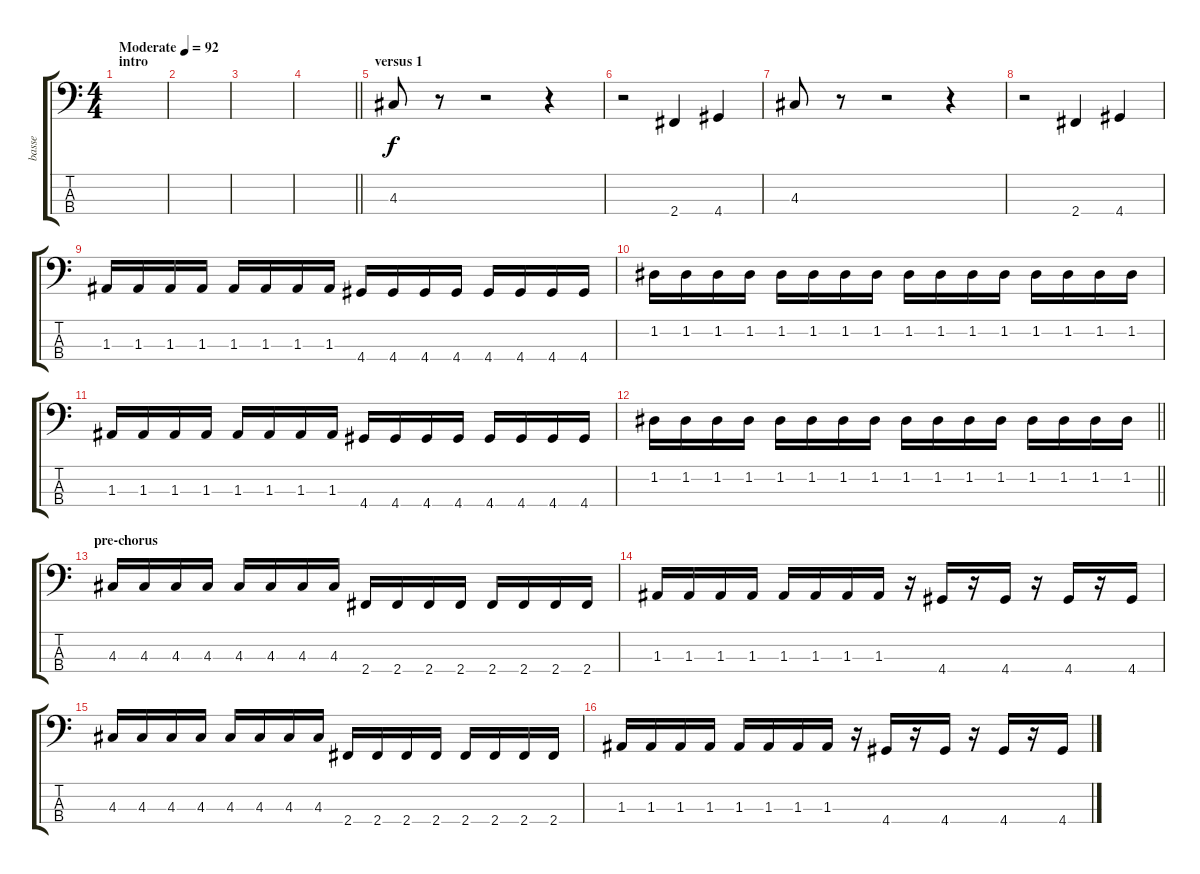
\track ("basse" "basse") {instrument electricbassfinger}
\staff {score tabs}
\tuning (G2 D2 A1 E1) {hide}
\ts (4 4)
\section ("" "intro")
\tempo (92 "Moderate")
\clef f4
\ks c
|
|
|
\barLineRight lightlight
|
\section ("" "versus 1")
4.3.8 r.8 r.2 r.4 |
r.2 2.4.4 4.4.4 |
4.3.8 r.8 r.2 r.4 |
r.2 2.4.4 4.4.4 |
1.3.16 1.3.16 1.3.16 1.3.16 1.3.16 1.3.16 1.3.16 1.3.16 4.4.16 4.4.16 4.4.16 4.4.16 4.4.16 4.4.16 4.4.16 4.4.16 |
1.2.16 1.2.16 1.2.16 1.2.16 1.2.16 1.2.16 1.2.16 1.2.16 1.2.16 1.2.16 1.2.16 1.2.16 1.2.16 1.2.16 1.2.16 1.2.16 |
1.3.16 1.3.16 1.3.16 1.3.16 1.3.16 1.3.16 1.3.16 1.3.16 4.4.16 4.4.16 4.4.16 4.4.16 4.4.16 4.4.16 4.4.16 4.4.16 |
\barLineRight lightlight
1.2.16 1.2.16 1.2.16 1.2.16 1.2.16 1.2.16 1.2.16 1.2.16 1.2.16 1.2.16 1.2.16 1.2.16 1.2.16 1.2.16 1.2.16 1.2.16 |
\section ("" "pre-chorus")
4.3.16 4.3.16 4.3.16 4.3.16 4.3.16 4.3.16 4.3.16 4.3.16 2.4.16 2.4.16 2.4.16 2.4.16 2.4.16 2.4.16 2.4.16 2.4.16 |
1.3.16 1.3.16 1.3.16 1.3.16 1.3.16 1.3.16 1.3.16 1.3.16 r.16 4.4.16 r.16 4.4.16 r.16 4.4.16 r.16 4.4.16 |
4.3.16 4.3.16 4.3.16 4.3.16 4.3.16 4.3.16 4.3.16 4.3.16 2.4.16 2.4.16 2.4.16 2.4.16 2.4.16 2.4.16 2.4.16 2.4.16 |
1.3.16 1.3.16 1.3.16 1.3.16 1.3.16 1.3.16 1.3.16 1.3.16 r.16 4.4.16 r.16 4.4.16 r.16 4.4.16 r.16 4.4.16
